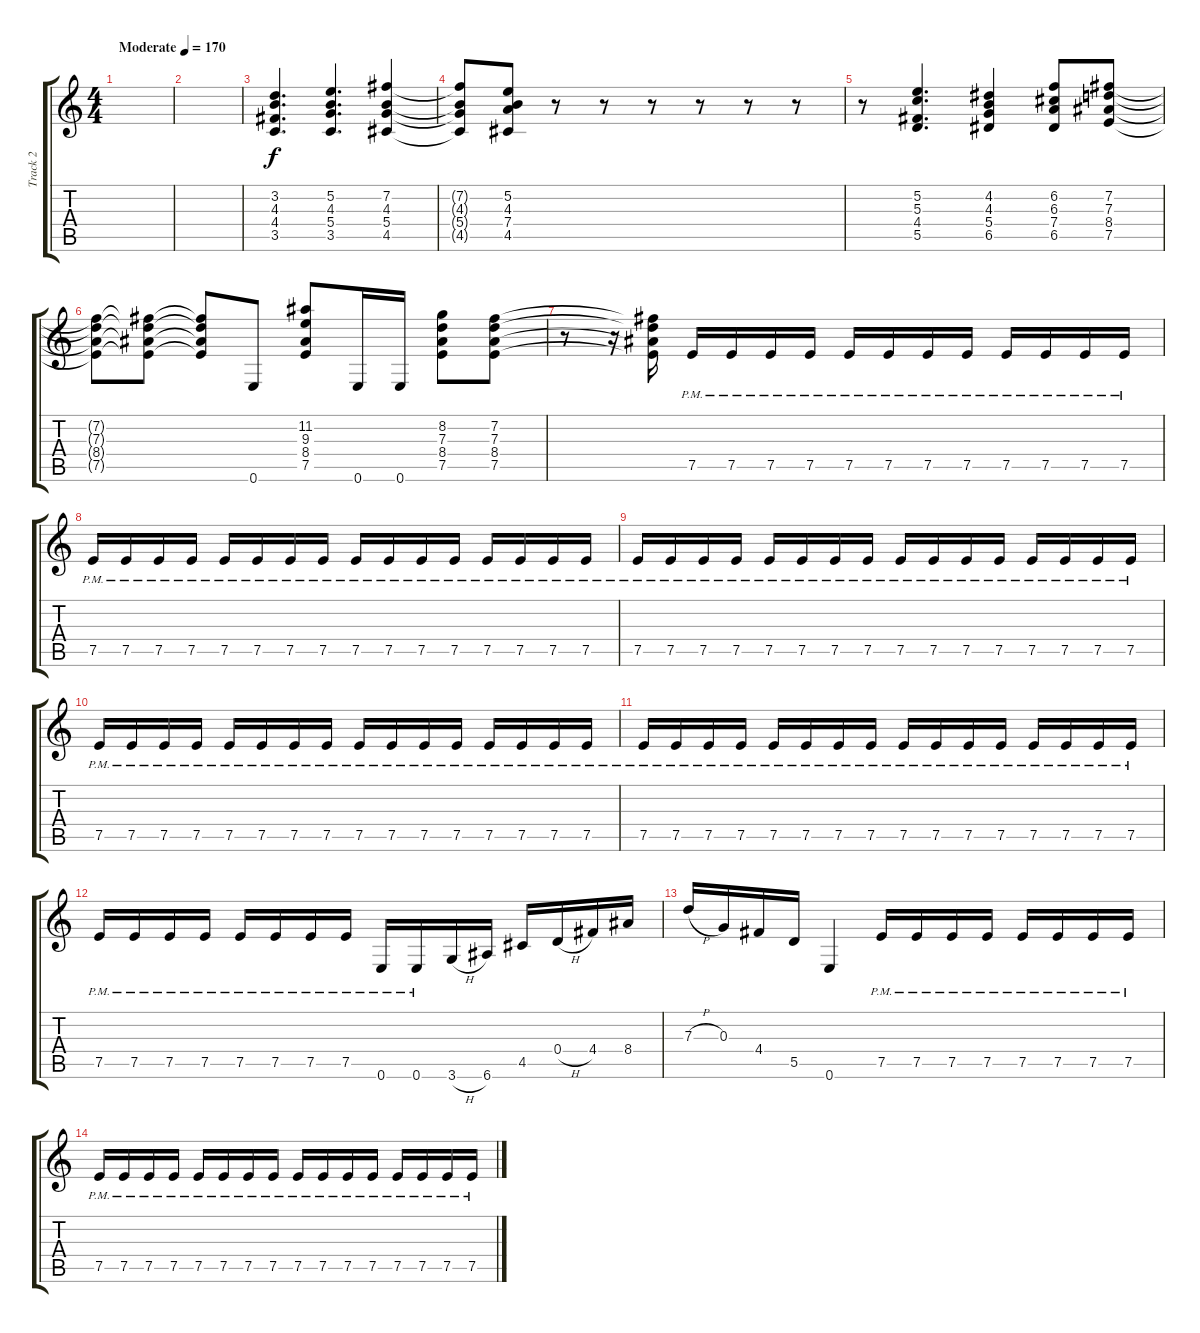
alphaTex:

\track ("Track 2" "Track 2") {instrument distortionguitar}
\staff {score tabs}
\tuning (E4 B3 G3 D3 A2 E2) {hide}
\ts (4 4)
\tempo (170 "Moderate")
\clef g2
\ks c
|
|
(3.2 4.3 4.4 3.5).4{d} (5.2 4.3 5.4 3.5).4{d} (7.2 4.3 5.4 4.5).4 |
(7.2{t} 4.3{t} 5.4{t} 4.5{t}).8 (5.2 4.3 7.4 4.5).8 r.8 r.8 r.8 r.8 r.8 r.8 |
r.8 (5.2 5.3 4.4 5.5).4{d} (4.2 4.3 5.4 6.5).4 (6.2 6.3 7.4 6.5).8 (7.2 7.3 8.4 7.5).8 |
(7.2{t} 7.3{t} 8.4{t} 7.5{t}).8 (7.2{t} 7.3{t} 8.4{t} 7.5{t}).8 (7.2{t} 7.3{t} 8.4{t} 7.5{t}).8 0.6.8 (11.2 9.3 8.4 7.5).8 0.6.16 0.6.16 (8.2 7.3 8.4 7.5).8 (7.2 7.3 8.4 7.5).8 |
r.8 r.16 (7.2{t} 7.3{t} 8.4{t} 7.5{t}).16 7.5{pm}.16 7.5{pm}.16 7.5{pm}.16 7.5{pm}.16 7.5{pm}.16 7.5{pm}.16 7.5{pm}.16 7.5{pm}.16 7.5{pm}.16 7.5{pm}.16 7.5{pm}.16 7.5{pm}.16 |
7.5{pm}.16 7.5{pm}.16 7.5{pm}.16 7.5{pm}.16 7.5{pm}.16 7.5{pm}.16 7.5{pm}.16 7.5{pm}.16 7.5{pm}.16 7.5{pm}.16 7.5{pm}.16 7.5{pm}.16 7.5{pm}.16 7.5{pm}.16 7.5{pm}.16 7.5{pm}.16 |
7.5{pm}.16 7.5{pm}.16 7.5{pm}.16 7.5{pm}.16 7.5{pm}.16 7.5{pm}.16 7.5{pm}.16 7.5{pm}.16 7.5{pm}.16 7.5{pm}.16 7.5{pm}.16 7.5{pm}.16 7.5{pm}.16 7.5{pm}.16 7.5{pm}.16 7.5{pm}.16 |
7.5{pm}.16 7.5{pm}.16 7.5{pm}.16 7.5{pm}.16 7.5{pm}.16 7.5{pm}.16 7.5{pm}.16 7.5{pm}.16 7.5{pm}.16 7.5{pm}.16 7.5{pm}.16 7.5{pm}.16 7.5{pm}.16 7.5{pm}.16 7.5{pm}.16 7.5{pm}.16 |
7.5{pm}.16 7.5{pm}.16 7.5{pm}.16 7.5{pm}.16 7.5{pm}.16 7.5{pm}.16 7.5{pm}.16 7.5{pm}.16 7.5{pm}.16 7.5{pm}.16 7.5{pm}.16 7.5{pm}.16 7.5{pm}.16 7.5{pm}.16 7.5{pm}.16 7.5{pm}.16 |
7.5{pm}.16 7.5{pm}.16 7.5{pm}.16 7.5{pm}.16 7.5{pm}.16 7.5{pm}.16 7.5{pm}.16 7.5{pm}.16 0.6{pm}.16 0.6{pm}.16 3.6{h}.16 6.6.16 4.5.16 0.4{h}.16 4.4.16 8.4.16 |
7.3{h}.16 0.3.16 4.4.16 5.5.16 0.6.4 7.5{pm}.16 7.5{pm}.16 7.5{pm}.16 7.5{pm}.16 7.5{pm}.16 7.5{pm}.16 7.5{pm}.16 7.5{pm}.16 |
7.5{pm}.16 7.5{pm}.16 7.5{pm}.16 7.5{pm}.16 7.5{pm}.16 7.5{pm}.16 7.5{pm}.16 7.5{pm}.16 7.5{pm}.16 7.5{pm}.16 7.5{pm}.16 7.5{pm}.16 7.5{pm}.16 7.5{pm}.16 7.5{pm}.16 7.5{pm}.16
